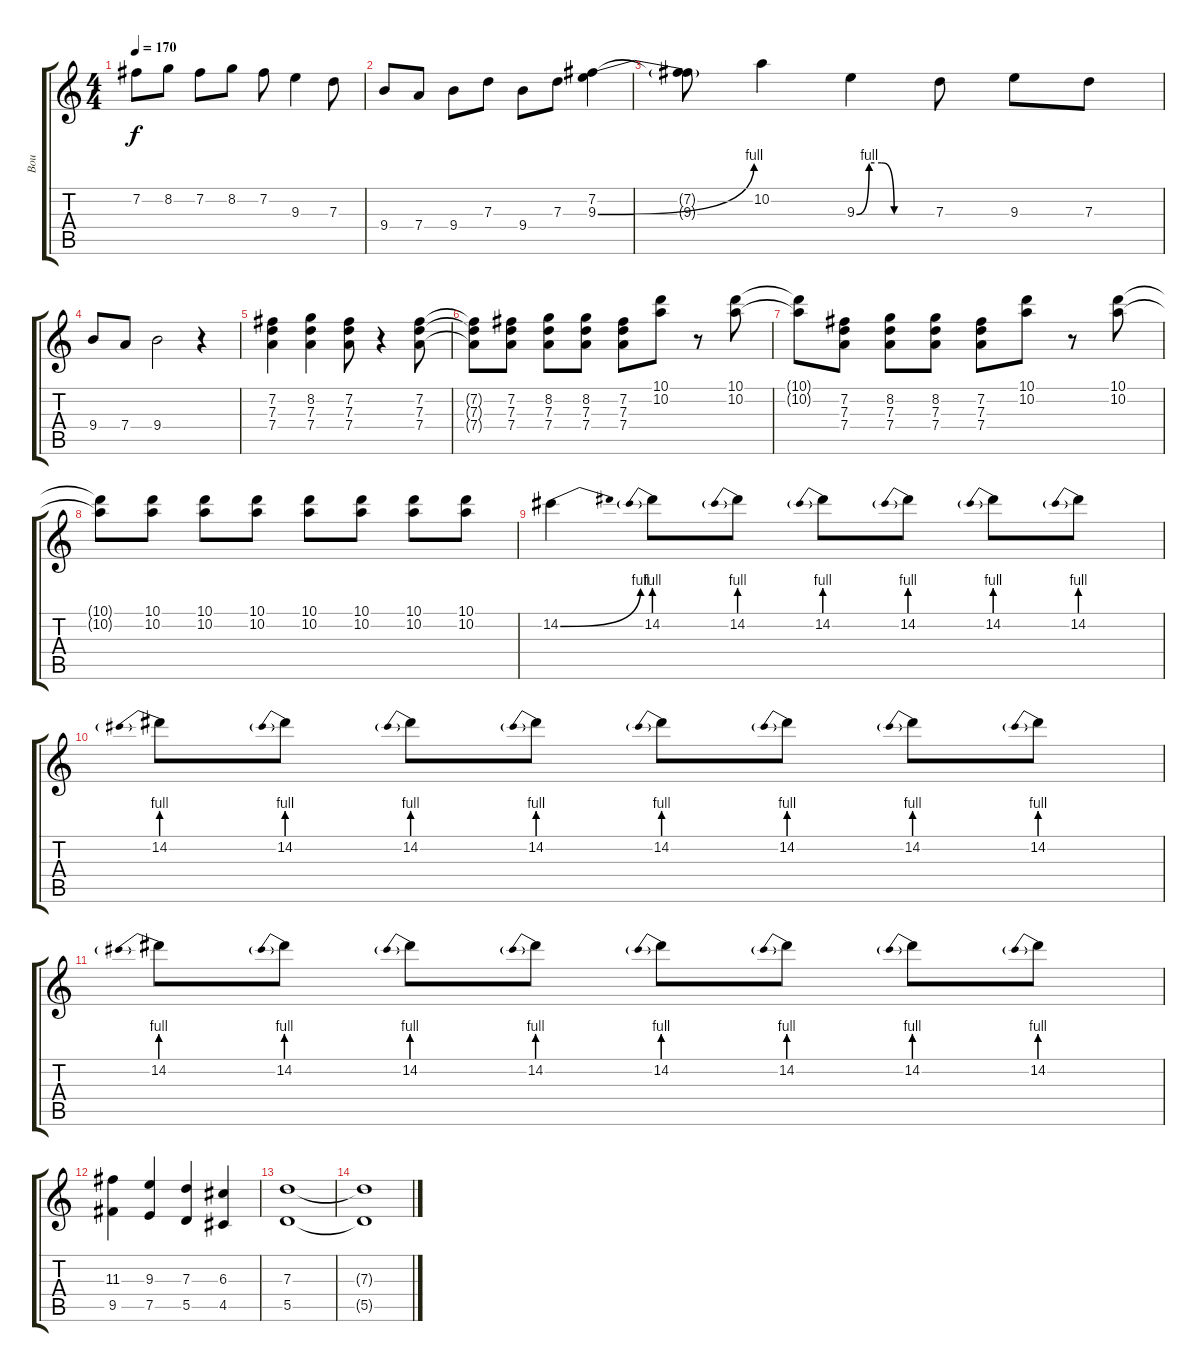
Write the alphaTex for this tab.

\track ("Bou" "Bou") {instrument distortionguitar}
\staff {score tabs}
\tuning (E4 B3 G3 D3 A2 E2) {hide}
\ts (4 4)
\tempo 170
\clef g2
\ks c
7.2.8{dy f} 8.2.8 7.2.8 8.2.8 7.2.8 9.3.4 7.3.8 |
9.4.8 7.4.8 9.4.8 7.3.8 9.4.8 7.3.8 (7.2 9.3{be (bend 0 0 60 4)}).4 |
(7.2{t} 9.3{t}).8 10.2.4 9.3{be (custom 0 0 10 4 20 4 30 0 60 0)}.4 7.3.8 9.3.8 7.3.8 |
9.4.8 7.4.8 9.4.2 r.4 |
(7.2 7.3 7.4).4 (8.2 7.3 7.4).4 (7.2 7.3 7.4).8 r.4 (7.2 7.3 7.4).8 |
(7.2{t} 7.3{t} 7.4{t}).8 (7.2 7.3 7.4).8 (8.2 7.3 7.4).8 (8.2 7.3 7.4).8 (7.2 7.3 7.4).8 (10.1 10.2).8 r.8 (10.1 10.2).8 |
(10.1{t} 10.2{t}).8 (7.2 7.3 7.4).8 (8.2 7.3 7.4).8 (8.2 7.3 7.4).8 (7.2 7.3 7.4).8 (10.1 10.2).8 r.8 (10.1 10.2).8 |
(10.1{t} 10.2{t}).8 (10.1 10.2).8 (10.1 10.2).8 (10.1 10.2).8 (10.1 10.2).8 (10.1 10.2).8 (10.1 10.2).8 (10.1 10.2).8 |
14.2{be (bend 0 0 60 4)}.4 14.2{be (prebend 0 4 60 4)}.8 14.2{be (prebend 0 4 60 4)}.8 14.2{be (prebend 0 4 60 4)}.8 14.2{be (prebend 0 4 60 4)}.8 14.2{be (prebend 0 4 60 4)}.8 14.2{be (prebend 0 4 60 4)}.8 |
14.2{be (prebend 0 4 60 4)}.8 14.2{be (prebend 0 4 60 4)}.8 14.2{be (prebend 0 4 60 4)}.8 14.2{be (prebend 0 4 60 4)}.8 14.2{be (prebend 0 4 60 4)}.8 14.2{be (prebend 0 4 60 4)}.8 14.2{be (prebend 0 4 60 4)}.8 14.2{be (prebend 0 4 60 4)}.8 |
14.2{be (prebend 0 4 60 4)}.8 14.2{be (prebend 0 4 60 4)}.8 14.2{be (prebend 0 4 60 4)}.8 14.2{be (prebend 0 4 60 4)}.8 14.2{be (prebend 0 4 60 4)}.8 14.2{be (prebend 0 4 60 4)}.8 14.2{be (prebend 0 4 60 4)}.8 14.2{be (prebend 0 4 60 4)}.8 |
(11.3 9.5).4 (9.3 7.5).4 (7.3 5.5).4 (6.3 4.5).4 |
(7.3 5.5).1 |
(7.3{t} 5.5{t}).1
